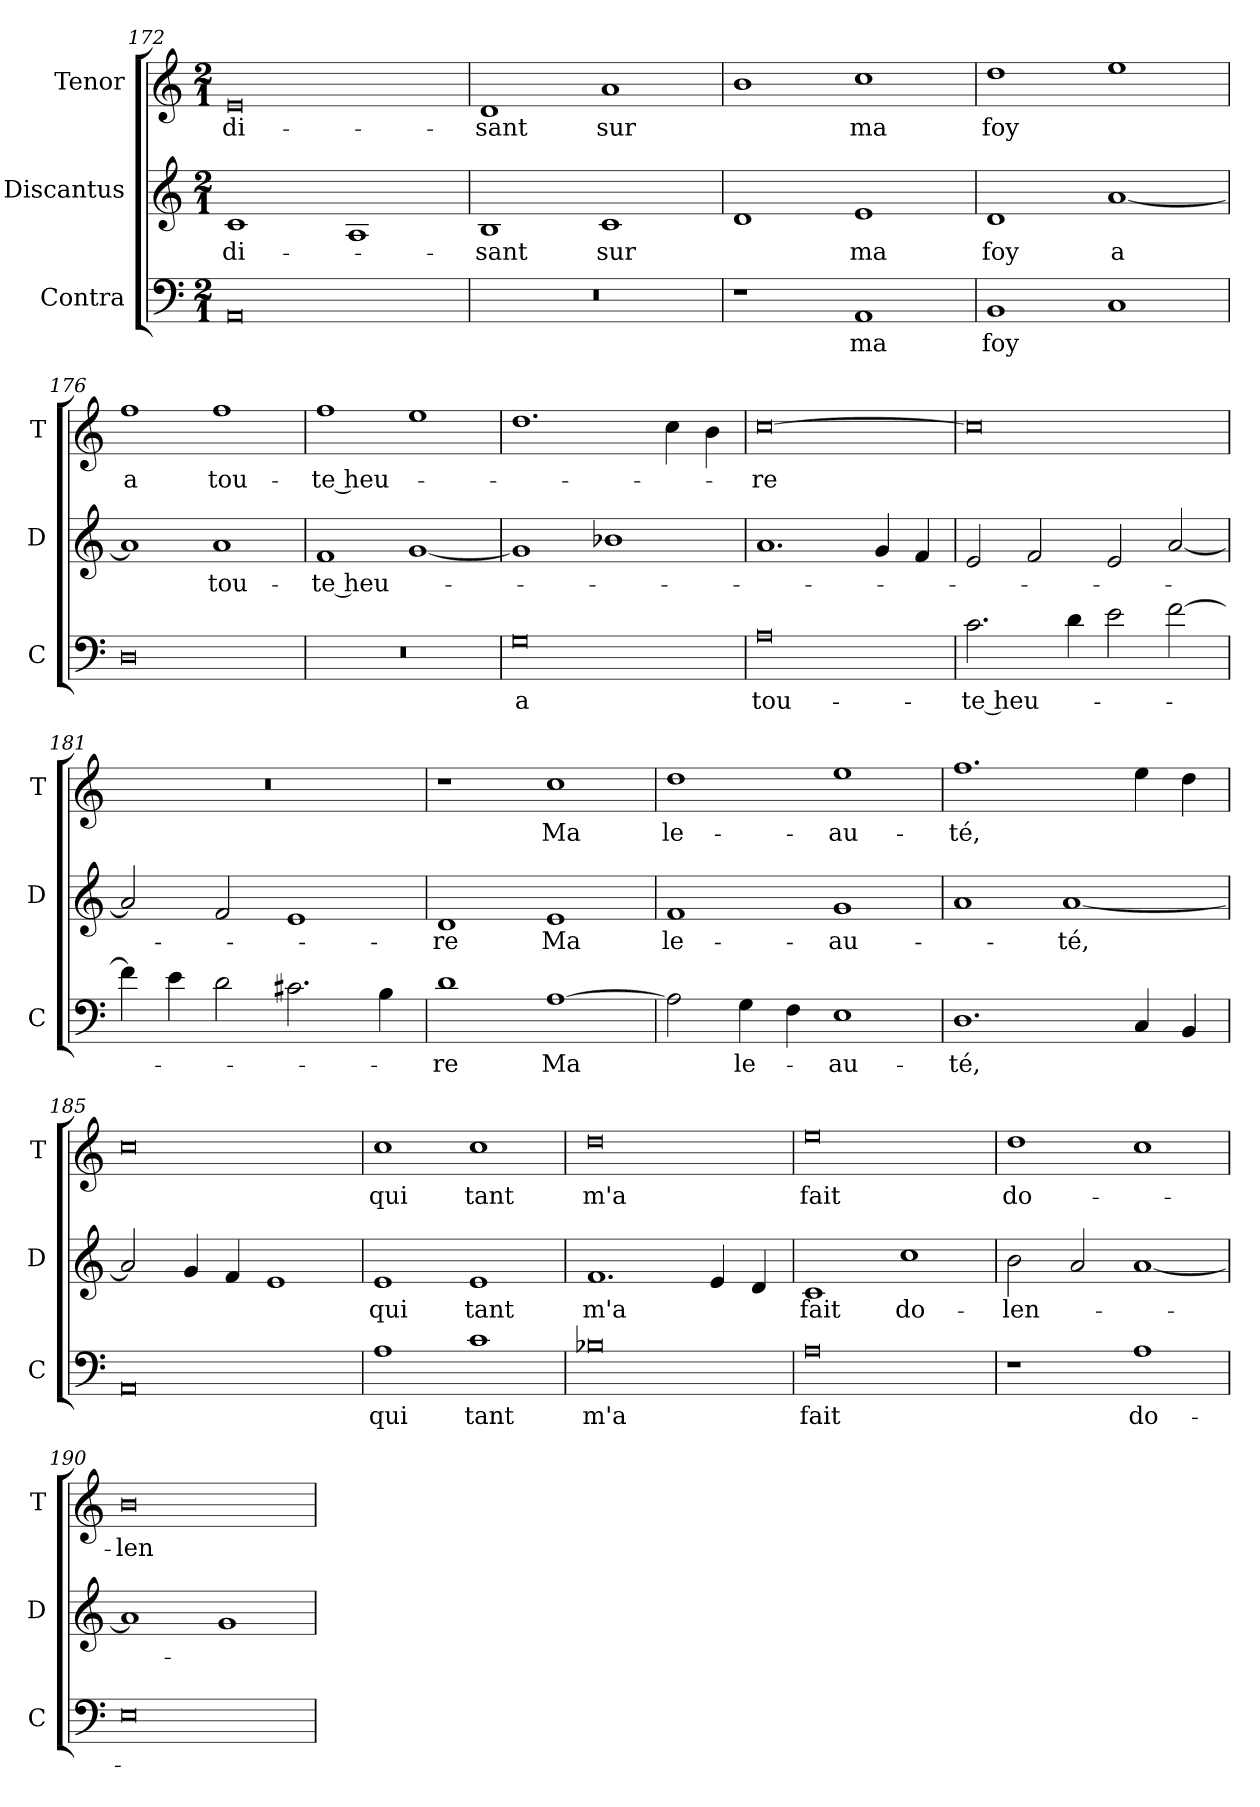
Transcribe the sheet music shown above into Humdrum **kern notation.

**kern	**text	**kern	**text	**kern	**text
*part3	*part3	*part2	*part2	*part1	*part1
*staff3	*staff3	*staff2	*staff2	*staff1	*staff1
*I"Contra	*	*I"Discantus	*	*I"Tenor	*
*I'C	*	*I'D	*	*I'T	*
*clefF4	*	*clefG2	*	*clefG2	*
*k[]	*	*k[]	*	*k[]	*
*M2/1	*	*M2/1	*	*M2/1	*
=172	=172	=172	=172	=172	=172
0AA	.	1c	-di-	0e	-di-
.	.	1A	.	.	.
=173	=173	=173	=173	=173	=173
0r	.	1B	-sant	1d	-sant
.	.	1c	sur	1a	sur
=174	=174	=174	=174	=174	=174
1r	.	1d	.	1b	.
1AA	ma	1e	ma	1cc	ma
=175	=175	=175	=175	=175	=175
1BB	foy	1d	foy	1dd	foy
1C	.	[1a	a	1ee	.
=176	=176	=176	=176	=176	=176
0D	.	1a]	.	1ff	a
.	.	1a	tou-	1ff	tou-
=177	=177	=177	=177	=177	=177
0r	.	1f	-te heu-	1ff	-te heu-
.	.	[1g	.	1ee	.
=178	=178	=178	=178	=178	=178
0G	a	1g]	.	1.dd	.
.	.	1b-X	.	.	.
.	.	.	.	4cc\	.
.	.	.	.	4b\	.
=179	=179	=179	=179	=179	=179
0A	tou-	1.a	.	[0cc	-re
.	.	4g/	.	.	.
.	.	4f/	.	.	.
=180	=180	=180	=180	=180	=180
2.c\	-te heu-	2e/	.	0cc]	.
.	.	2f/	.	.	.
4d\	.	.	.	.	.
2e\	.	2e/	.	.	.
[2f\	.	[2a/	.	.	.
=181	=181	=181	=181	=181	=181
4f\]	.	2a/]	.	0r	.
4e\	.	.	.	.	.
2d\	.	2f/	.	.	.
2.c#X\	.	1e	.	.	.
4B\	.	.	.	.	.
=182	=182	=182	=182	=182	=182
1d	-re	1d	-re	1r	.
[1A	Ma	1e	Ma	1cc	Ma
=183	=183	=183	=183	=183	=183
2A\]	.	1f	le-	1dd	le-
4G\	le-	.	.	.	.
4F\	.	.	.	.	.
1E	-au-	1g	-au-	1ee	-au-
=184	=184	=184	=184	=184	=184
1.D	-té,	1a	.	1.ff	-té,
.	.	[1a	-té,	.	.
4C/	.	.	.	4ee\	.
4BB/	.	.	.	4dd\	.
=185	=185	=185	=185	=185	=185
0AA	.	2a/]	.	0cc	.
.	.	4g/	.	.	.
.	.	4f/	.	.	.
.	.	1e	.	.	.
=186	=186	=186	=186	=186	=186
1A	qui	1e	qui	1cc	qui
1c	tant	1e	tant	1cc	tant
=187	=187	=187	=187	=187	=187
0B-X	m'a	1.f	m'a	0dd	m'a
.	.	4e/	.	.	.
.	.	4d/	.	.	.
=188	=188	=188	=188	=188	=188
0A	fait	1c	fait	0ee	fait
.	.	1cc	do-	.	.
=189	=189	=189	=189	=189	=189
1r	.	2b\	-len-	1dd	do-
.	.	2a/	.	.	.
1A	do-	[1a	.	1cc	.
=190	=190	=190	=190	=190	=190
0E	.	1a]	.	0b	-len-
.	.	1g	.	.	.
=	=	=	=	=	=
*-	*-	*-	*-	*-	*-
